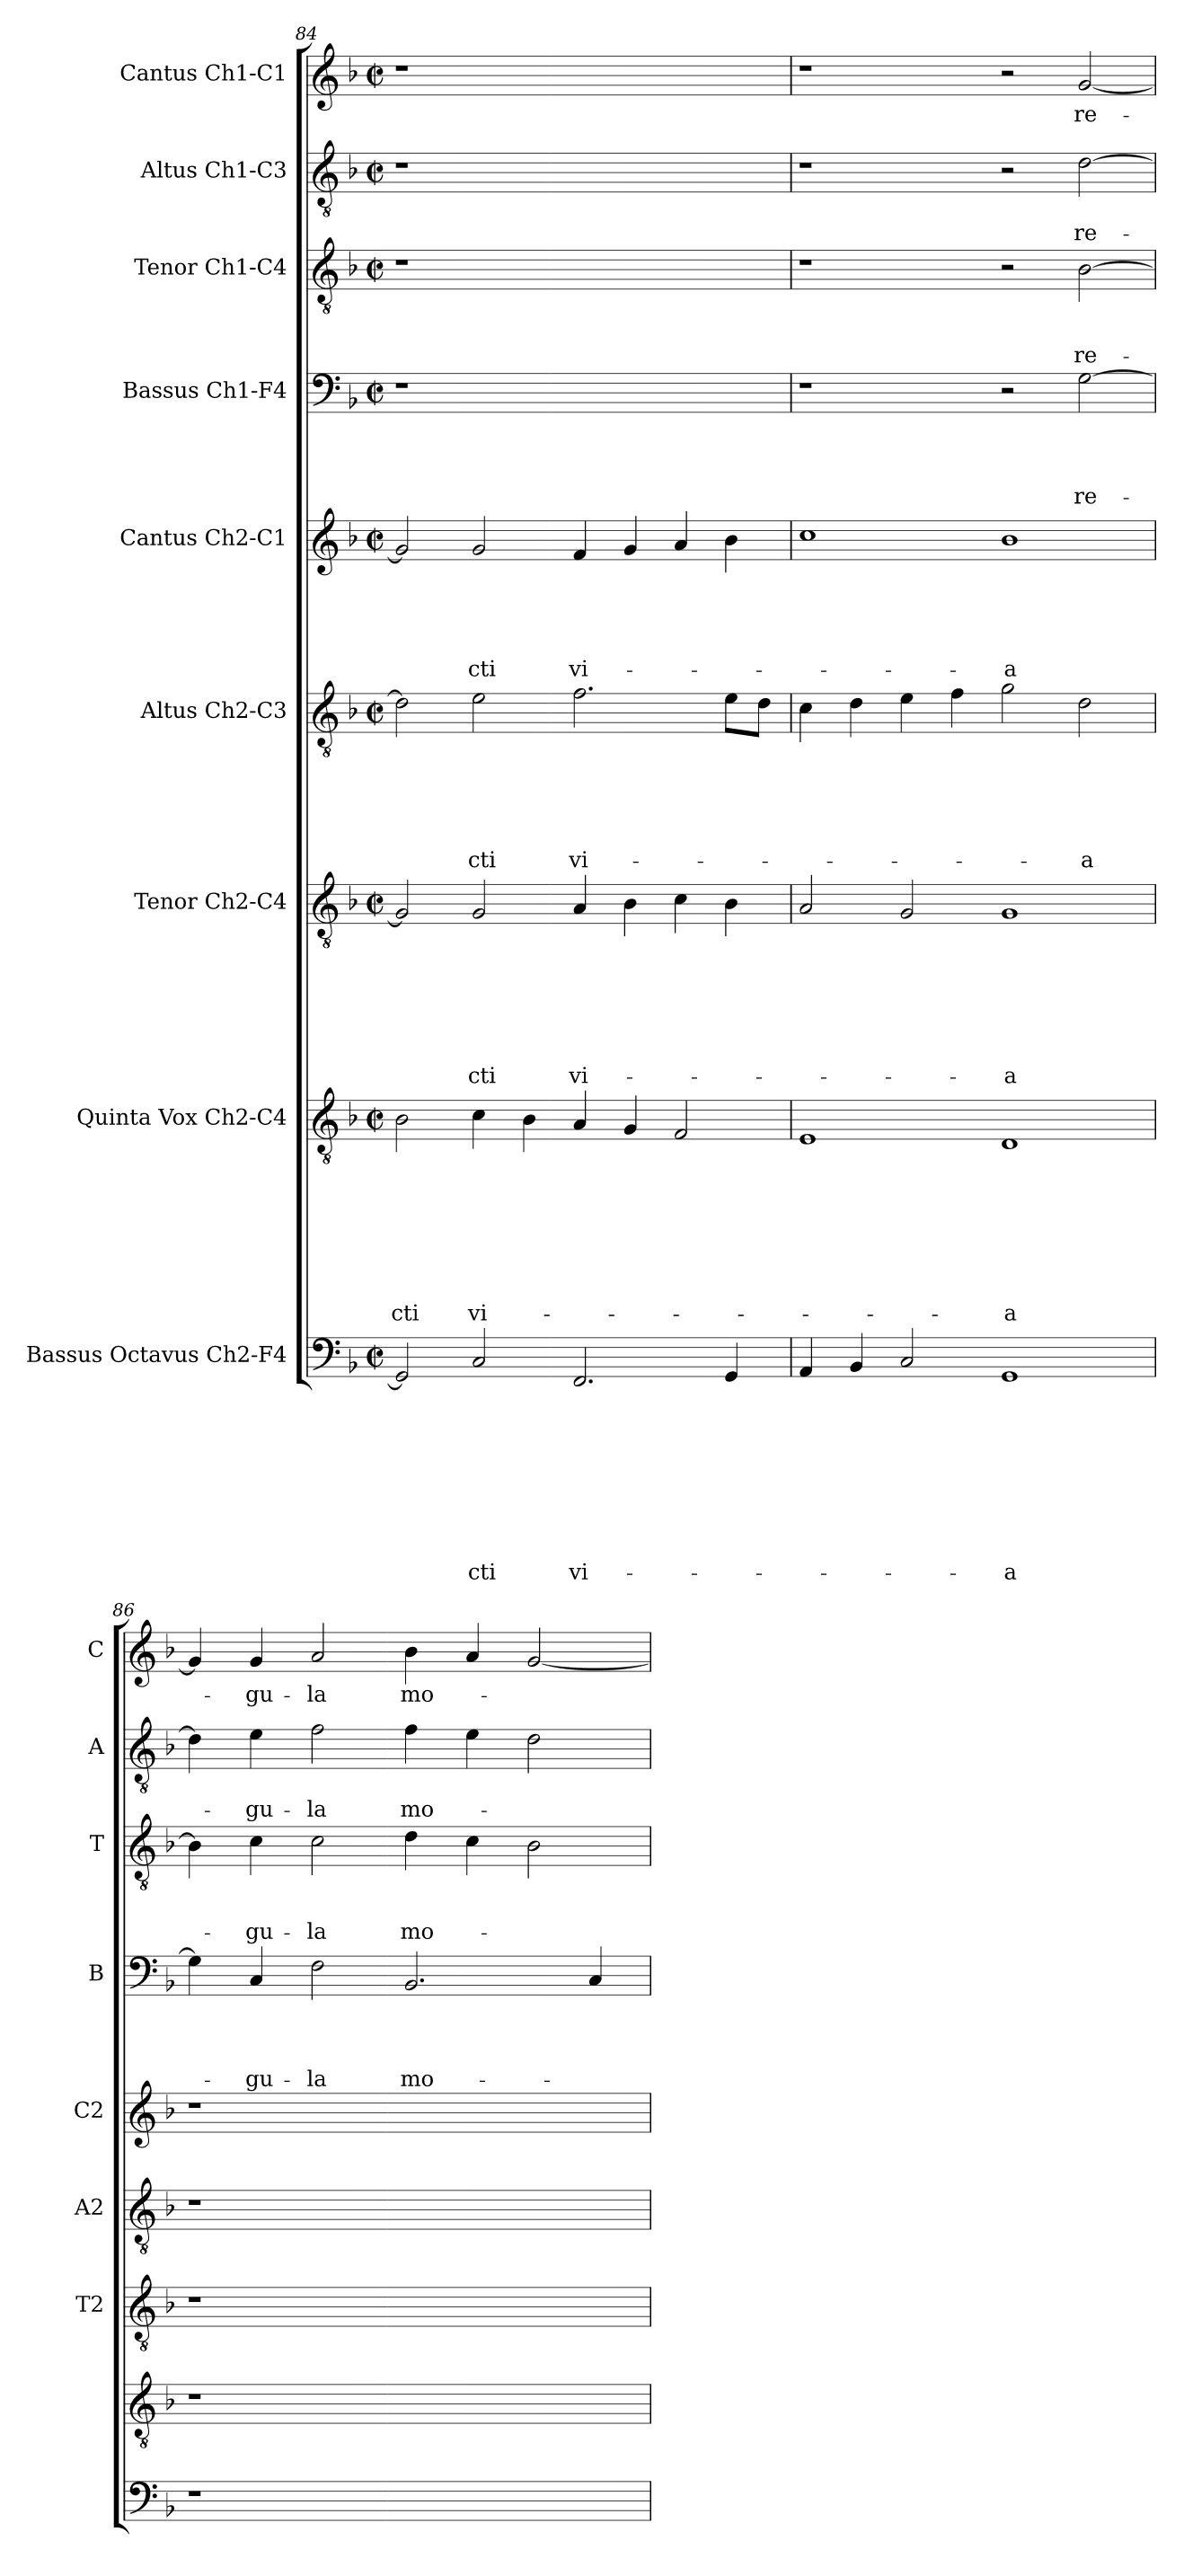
**kern	**text	**text	**text	**text	**text	**text	**text	**text	**text	**kern	**text	**text	**text	**text	**text	**text	**text	**text	**kern	**text	**text	**text	**text	**text	**text	**text	**kern	**text	**text	**text	**text	**text	**text	**kern	**text	**text	**text	**text	**text	**kern	**text	**text	**text	**text	**kern	**text	**text	**text	**kern	**text	**text	**kern	**text
*part9	*part9	*part9	*part9	*part9	*part9	*part9	*part9	*part9	*part9	*part8	*part8	*part8	*part8	*part8	*part8	*part8	*part8	*part8	*part7	*part7	*part7	*part7	*part7	*part7	*part7	*part7	*part6	*part6	*part6	*part6	*part6	*part6	*part6	*part5	*part5	*part5	*part5	*part5	*part5	*part4	*part4	*part4	*part4	*part4	*part3	*part3	*part3	*part3	*part2	*part2	*part2	*part1	*part1
*staff9	*staff9	*staff9	*staff9	*staff9	*staff9	*staff9	*staff9	*staff9	*staff9	*staff8	*staff8	*staff8	*staff8	*staff8	*staff8	*staff8	*staff8	*staff8	*staff7	*staff7	*staff7	*staff7	*staff7	*staff7	*staff7	*staff7	*staff6	*staff6	*staff6	*staff6	*staff6	*staff6	*staff6	*staff5	*staff5	*staff5	*staff5	*staff5	*staff5	*staff4	*staff4	*staff4	*staff4	*staff4	*staff3	*staff3	*staff3	*staff3	*staff2	*staff2	*staff2	*staff1	*staff1
*I"Bassus Octavus Ch2-F4	*	*	*	*	*	*	*	*	*	*I"Quinta Vox Ch2-C4	*	*	*	*	*	*	*	*	*I"Tenor Ch2-C4	*	*	*	*	*	*	*	*I"Altus Ch2-C3	*	*	*	*	*	*	*I"Cantus Ch2-C1	*	*	*	*	*	*I"Bassus Ch1-F4	*	*	*	*	*I"Tenor Ch1-C4	*	*	*	*I"Altus Ch1-C3	*	*	*I"Cantus Ch1-C1	*
*	*	*	*	*	*	*	*	*	*	*	*	*	*	*	*	*	*	*	*I'T2	*	*	*	*	*	*	*	*I'A2	*	*	*	*	*	*	*I'C2	*	*	*	*	*	*I'B	*	*	*	*	*I'T	*	*	*	*I'A	*	*	*I'C	*
*clefF4	*	*	*	*	*	*	*	*	*	*clefGv2	*	*	*	*	*	*	*	*	*clefGv2	*	*	*	*	*	*	*	*clefGv2	*	*	*	*	*	*	*clefG2	*	*	*	*	*	*clefF4	*	*	*	*	*clefGv2	*	*	*	*clefGv2	*	*	*clefG2	*
*k[b-]	*	*	*	*	*	*	*	*	*	*k[b-]	*	*	*	*	*	*	*	*	*k[b-]	*	*	*	*	*	*	*	*k[b-]	*	*	*	*	*	*	*k[b-]	*	*	*	*	*	*k[b-]	*	*	*	*	*k[b-]	*	*	*	*k[b-]	*	*	*k[b-]	*
*F:	*	*	*	*	*	*	*	*	*	*F:	*	*	*	*	*	*	*	*	*F:	*	*	*	*	*	*	*	*F:	*	*	*	*	*	*	*F:	*	*	*	*	*	*F:	*	*	*	*	*F:	*	*	*	*F:	*	*	*F:	*
*M2/2	*	*	*	*	*	*	*	*	*	*M2/2	*	*	*	*	*	*	*	*	*M2/2	*	*	*	*	*	*	*	*M2/2	*	*	*	*	*	*	*M2/2	*	*	*	*	*	*M2/2	*	*	*	*	*M2/2	*	*	*	*M2/2	*	*	*M2/2	*
*met(c|)	*	*	*	*	*	*	*	*	*	*met(c|)	*	*	*	*	*	*	*	*	*met(c|)	*	*	*	*	*	*	*	*met(c|)	*	*	*	*	*	*	*met(c|)	*	*	*	*	*	*met(c|)	*	*	*	*	*met(c|)	*	*	*	*met(c|)	*	*	*met(c|)	*
=84	=84	=84	=84	=84	=84	=84	=84	=84	=84	=84	=84	=84	=84	=84	=84	=84	=84	=84	=84	=84	=84	=84	=84	=84	=84	=84	=84	=84	=84	=84	=84	=84	=84	=84	=84	=84	=84	=84	=84	=84	=84	=84	=84	=84	=84	=84	=84	=84	=84	=84	=84	=84	=84
!	!	!	!	!	!	!	!	!	!	!	!	!	!	!	!	!	!	!LO:LY:b	!	!	!	!	!	!	!	!	!	!	!	!	!	!	!	!	!	!	!	!	!	!	!	!	!	!	!	!	!	!	!	!	!	!	!
2GG/]	.	.	.	.	.	.	.	.	.	2B-\	.	.	.	.	.	.	.	-cti	2G/]	.	.	.	.	.	.	.	2d\]	.	.	.	.	.	.	2g/]	.	.	.	.	.	1r	.	.	.	.	1r	.	.	.	1r	.	.	1r	.
!	!	!	!	!	!	!	!	!	!LO:LY:b	!	!	!	!	!	!	!	!	!LO:LY:b	!	!	!	!	!	!	!	!LO:LY:b	!	!	!	!	!	!	!LO:LY:b	!	!	!	!	!	!LO:LY:b	!	!	!	!	!	!	!	!	!	!	!	!	!	!
2C/	.	.	.	.	.	.	.	.	-cti	4c\	.	.	.	.	.	.	.	vi-	2G/	.	.	.	.	.	.	-cti	2e\	.	.	.	.	.	-cti	2g/	.	.	.	.	-cti	.	.	.	.	.	.	.	.	.	.	.	.	.	.
.	.	.	.	.	.	.	.	.	.	4B-\	.	.	.	.	.	.	.	.	.	.	.	.	.	.	.	.	.	.	.	.	.	.	.	.	.	.	.	.	.	.	.	.	.	.	.	.	.	.	.	.	.	.	.
!	!	!	!	!	!	!	!	!	!LO:LY:b	!	!	!	!	!	!	!	!	!	!	!	!	!	!	!	!	!LO:LY:b	!	!	!	!	!	!	!LO:LY:b	!	!	!	!	!	!LO:LY:b	!	!	!	!	!	!	!	!	!	!	!	!	!	!
2.FF/	.	.	.	.	.	.	.	.	vi-	4A/	.	.	.	.	.	.	.	.	4A/	.	.	.	.	.	.	vi-	2.f\	.	.	.	.	.	vi-	4f/	.	.	.	.	vi-	1ryy	.	.	.	.	1ryy	.	.	.	1ryy	.	.	1ryy	.
.	.	.	.	.	.	.	.	.	.	4G/	.	.	.	.	.	.	.	.	4B-\	.	.	.	.	.	.	.	.	.	.	.	.	.	.	4g/	.	.	.	.	.	.	.	.	.	.	.	.	.	.	.	.	.	.	.
.	.	.	.	.	.	.	.	.	.	2F/	.	.	.	.	.	.	.	.	4c\	.	.	.	.	.	.	.	.	.	.	.	.	.	.	4a/	.	.	.	.	.	.	.	.	.	.	.	.	.	.	.	.	.	.	.
4GG/	.	.	.	.	.	.	.	.	.	.	.	.	.	.	.	.	.	.	4B-\	.	.	.	.	.	.	.	8e\L	.	.	.	.	.	.	4b-\	.	.	.	.	.	.	.	.	.	.	.	.	.	.	.	.	.	.	.
.	.	.	.	.	.	.	.	.	.	.	.	.	.	.	.	.	.	.	.	.	.	.	.	.	.	.	8d\J	.	.	.	.	.	.	.	.	.	.	.	.	.	.	.	.	.	.	.	.	.	.	.	.	.	.
!!LO:LB:g=z
=85	=85	=85	=85	=85	=85	=85	=85	=85	=85	=85	=85	=85	=85	=85	=85	=85	=85	=85	=85	=85	=85	=85	=85	=85	=85	=85	=85	=85	=85	=85	=85	=85	=85	=85	=85	=85	=85	=85	=85	=85	=85	=85	=85	=85	=85	=85	=85	=85	=85	=85	=85	=85	=85
4AA/	.	.	.	.	.	.	.	.	.	1E	.	.	.	.	.	.	.	.	2A/	.	.	.	.	.	.	.	4c\	.	.	.	.	.	.	1cc	.	.	.	.	.	1r	.	.	.	.	1r	.	.	.	1r	.	.	1r	.
4BB-/	.	.	.	.	.	.	.	.	.	.	.	.	.	.	.	.	.	.	.	.	.	.	.	.	.	.	4d\	.	.	.	.	.	.	.	.	.	.	.	.	.	.	.	.	.	.	.	.	.	.	.	.	.	.
2C/	.	.	.	.	.	.	.	.	.	.	.	.	.	.	.	.	.	.	2G/	.	.	.	.	.	.	.	4e\	.	.	.	.	.	.	.	.	.	.	.	.	.	.	.	.	.	.	.	.	.	.	.	.	.	.
.	.	.	.	.	.	.	.	.	.	.	.	.	.	.	.	.	.	.	.	.	.	.	.	.	.	.	4f\	.	.	.	.	.	.	.	.	.	.	.	.	.	.	.	.	.	.	.	.	.	.	.	.	.	.
!	!	!	!	!	!	!	!	!	!LO:LY:b	!	!	!	!	!	!	!	!	!LO:LY:b	!	!	!	!	!	!	!	!LO:LY:b	!	!	!	!	!	!	!	!	!	!	!	!	!LO:LY:b	!	!	!	!	!	!	!	!	!	!	!	!	!	!
1GG	.	.	.	.	.	.	.	.	-a	1D	.	.	.	.	.	.	.	-a	1G	.	.	.	.	.	.	-a	2g\	.	.	.	.	.	.	1b-	.	.	.	.	-a	2r	.	.	.	.	2r	.	.	.	2r	.	.	2r	.
!	!	!	!	!	!	!	!	!	!	!	!	!	!	!	!	!	!	!	!	!	!	!	!	!	!	!	!	!	!	!	!	!	!LO:LY:b	!	!	!	!	!	!	!	!	!	!	!LO:LY:b	!	!	!	!LO:LY:b	!	!	!LO:LY:b	!	!LO:LY:b
.	.	.	.	.	.	.	.	.	.	.	.	.	.	.	.	.	.	.	.	.	.	.	.	.	.	.	2d\	.	.	.	.	.	-a	.	.	.	.	.	.	[2G\	.	.	.	re-	[2B-\	.	.	re-	[2d\	.	re-	[2g/	re-
=86	=86	=86	=86	=86	=86	=86	=86	=86	=86	=86	=86	=86	=86	=86	=86	=86	=86	=86	=86	=86	=86	=86	=86	=86	=86	=86	=86	=86	=86	=86	=86	=86	=86	=86	=86	=86	=86	=86	=86	=86	=86	=86	=86	=86	=86	=86	=86	=86	=86	=86	=86	=86	=86
1r	.	.	.	.	.	.	.	.	.	1r	.	.	.	.	.	.	.	.	1r	.	.	.	.	.	.	.	1r	.	.	.	.	.	.	1r	.	.	.	.	.	4G\]	.	.	.	.	4B-\]	.	.	.	4d\]	.	.	4g/]	.
!	!	!	!	!	!	!	!	!	!	!	!	!	!	!	!	!	!	!	!	!	!	!	!	!	!	!	!	!	!	!	!	!	!	!	!	!	!	!	!	!	!	!	!	!LO:LY:b	!	!	!	!LO:LY:b	!	!	!LO:LY:b	!	!LO:LY:b
.	.	.	.	.	.	.	.	.	.	.	.	.	.	.	.	.	.	.	.	.	.	.	.	.	.	.	.	.	.	.	.	.	.	.	.	.	.	.	.	4C/	.	.	.	-gu-	4c\	.	.	-gu-	4e\	.	-gu-	4g/	-gu-
!	!	!	!	!	!	!	!	!	!	!	!	!	!	!	!	!	!	!	!	!	!	!	!	!	!	!	!	!	!	!	!	!	!	!	!	!	!	!	!	!	!	!	!	!LO:LY:b	!	!	!	!LO:LY:b	!	!	!LO:LY:b	!	!LO:LY:b
.	.	.	.	.	.	.	.	.	.	.	.	.	.	.	.	.	.	.	.	.	.	.	.	.	.	.	.	.	.	.	.	.	.	.	.	.	.	.	.	2F\	.	.	.	-la	2c\	.	.	-la	2f\	.	-la	2a/	-la
!	!	!	!	!	!	!	!	!	!	!	!	!	!	!	!	!	!	!	!	!	!	!	!	!	!	!	!	!	!	!	!	!	!	!	!	!	!	!	!	!	!	!	!	!LO:LY:b	!	!	!	!LO:LY:b	!	!	!LO:LY:b	!	!LO:LY:b
1ryy	.	.	.	.	.	.	.	.	.	1ryy	.	.	.	.	.	.	.	.	1ryy	.	.	.	.	.	.	.	1ryy	.	.	.	.	.	.	1ryy	.	.	.	.	.	2.BB-/	.	.	.	mo-	4d\	.	.	mo-	4f\	.	mo-	4b-\	mo-
.	.	.	.	.	.	.	.	.	.	.	.	.	.	.	.	.	.	.	.	.	.	.	.	.	.	.	.	.	.	.	.	.	.	.	.	.	.	.	.	.	.	.	.	.	4c\	.	.	.	4e\	.	.	4a/	.
.	.	.	.	.	.	.	.	.	.	.	.	.	.	.	.	.	.	.	.	.	.	.	.	.	.	.	.	.	.	.	.	.	.	.	.	.	.	.	.	.	.	.	.	.	2B-\	.	.	.	2d\	.	.	[2g/	.
.	.	.	.	.	.	.	.	.	.	.	.	.	.	.	.	.	.	.	.	.	.	.	.	.	.	.	.	.	.	.	.	.	.	.	.	.	.	.	.	4C/	.	.	.	.	.	.	.	.	.	.	.	.	.
=	=	=	=	=	=	=	=	=	=	=	=	=	=	=	=	=	=	=	=	=	=	=	=	=	=	=	=	=	=	=	=	=	=	=	=	=	=	=	=	=	=	=	=	=	=	=	=	=	=	=	=	=	=
*-	*-	*-	*-	*-	*-	*-	*-	*-	*-	*-	*-	*-	*-	*-	*-	*-	*-	*-	*-	*-	*-	*-	*-	*-	*-	*-	*-	*-	*-	*-	*-	*-	*-	*-	*-	*-	*-	*-	*-	*-	*-	*-	*-	*-	*-	*-	*-	*-	*-	*-	*-	*-	*-
